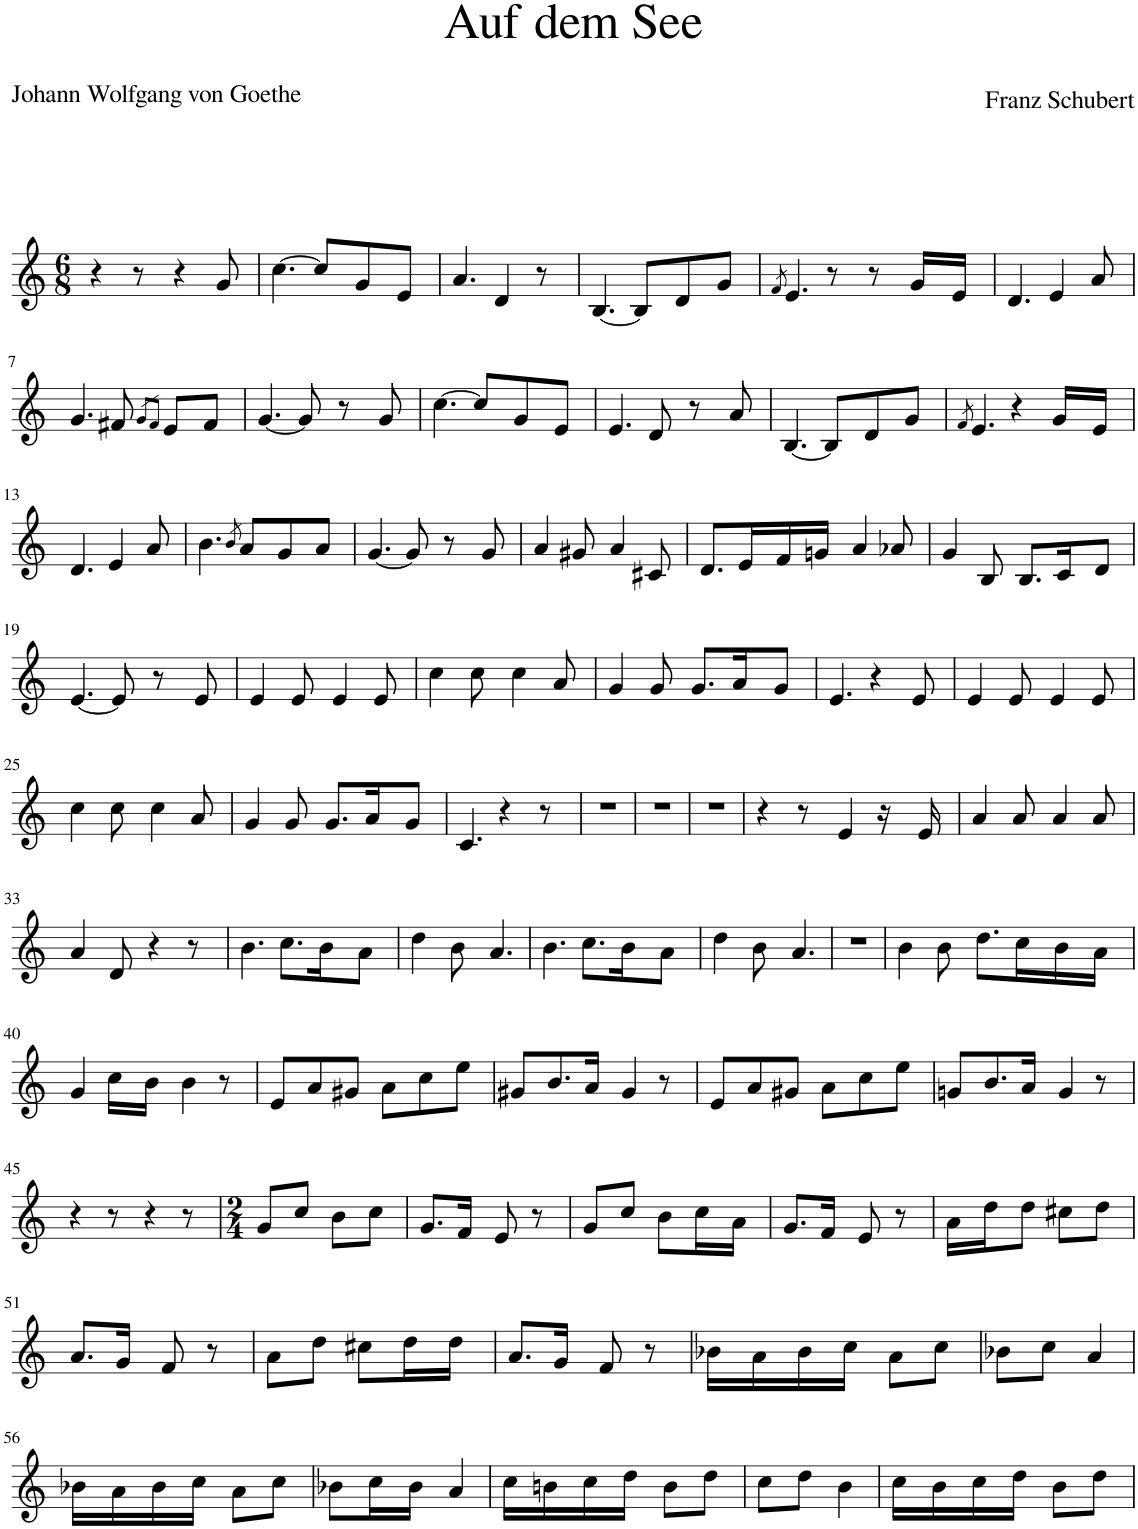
**kern
*part1
*staff1
*I"Piano
*I'Pno
*clefG2
*k[]
*M6/8
=1
4r
8r
4r
8g/
=2
[4.cc\
8cc/L]
8g/
8e/J
=3
4.a/
4d/
8r
=4
[4.B/
8B/L]
8d/
8g/J
=5
8qf/
4.e/
8r
8r
16g/LL
16e/JJ
=6
4.d/
4e/
8a/
!!LO:LB:g=z
=7
4.g/
8f#X/
8qg/L
8qf#/J
8e/L
8f#/J
=8
[4.g/
8g/]
8r
8g/
=9
[4.cc\
8cc/L]
8g/
8e/J
=10
4.e/
8d/
8r
8a/
=11
[4.B/
8B/L]
8d/
8g/J
=12
8qf/
4.e/
4r
16g/LL
16e/JJ
!!LO:LB:g=z
=13
4.d/
4e/
8a/
=14
4.b\
8qb/
8a/L
8g/
8a/J
=15
[4.g/
8g/]
8r
8g/
=16
4a/
8g#X/
4a/
8c#X/
=17
8.d/L
16e/L
16f/
16gn/JJ
4a/
8a-X/
=18
4g/
8B/
8.B/L
16c/K
8d/J
!!LO:LB:g=z
=19
[4.e/
8e/]
8r
8e/
=20
4e/
8e/
4e/
8e/
=21
4cc\
8cc\
4cc\
8a/
=22
4g/
8g/
8.g/L
16a/K
8g/J
=23
4.e/
4r
8e/
=24
4e/
8e/
4e/
8e/
!!LO:LB:g=z
=25
4cc\
8cc\
4cc\
8a/
=26
4g/
8g/
8.g/L
16a/K
8g/J
=27
4.c/
4r
8r
=28
2.r
=29
2.r
=30
2.r
=31
4r
8r
4e/
16r
16e/
=32
4a/
8a/
4a/
8a/
!!LO:LB:g=z
=33
4a/
8d/
4r
8r
=34
4.b\
8.cc\L
16b\K
8a\J
=35
4dd\
8b\
4.a/
=36
4.b\
8.cc\L
16b\K
8a\J
=37
4dd\
8b\
4.a/
=38
2.r
=39
4b\
8b\
8.dd\L
16cc\L
16b\
16a\JJ
!!LO:LB:g=z
=40
4g/
16cc\LL
16b\JJ
4b\
8r
=41
8e/L
8a/
8g#X/J
8a\L
8cc\
8ee\J
=42
8g#X/L
8.b/
16a/Jk
4g#/
8r
=43
8e/L
8a/
8g#X/J
8a\L
8cc\
8ee\J
=44
8gn/L
8.b/
16a/Jk
4g/
8r
!!LO:LB:g=z
=45
4r
8r
4r
8r
=46
*M2/4
8g/L
8cc/J
8b\L
8cc\J
=47
8.g/L
16f/Jk
8e/
8r
=48
8g/L
8cc/J
8b\L
16cc\L
16a\JJ
=49
8.g/L
16f/Jk
8e/
8r
=50
16a\LL
16dd\J
8dd\J
8cc#X\L
8dd\J
!!LO:LB:g=z
=51
8.a/L
16g/Jk
8f/
8r
=52
8a\L
8dd\J
8cc#X\L
16dd\L
16dd\JJ
=53
8.a/L
16g/Jk
8f/
8r
=54
16b-X\LL
16a\
16b-\
16cc\JJ
8a\L
8cc\J
=55
8b-X\L
8cc\J
4a/
!!LO:LB:g=z
=56
16b-X\LL
16a\
16b-\
16cc\JJ
8a\L
8cc\J
=57
8b-X\L
16cc\L
16b-\JJ
4a/
=58
16cc\LL
16bn\
16cc\
16dd\JJ
8b\L
8dd\J
=59
8cc\L
8dd\J
4b\
=60
16cc\LL
16b\
16cc\
16dd\JJ
8b\L
8dd\J
=
*-
